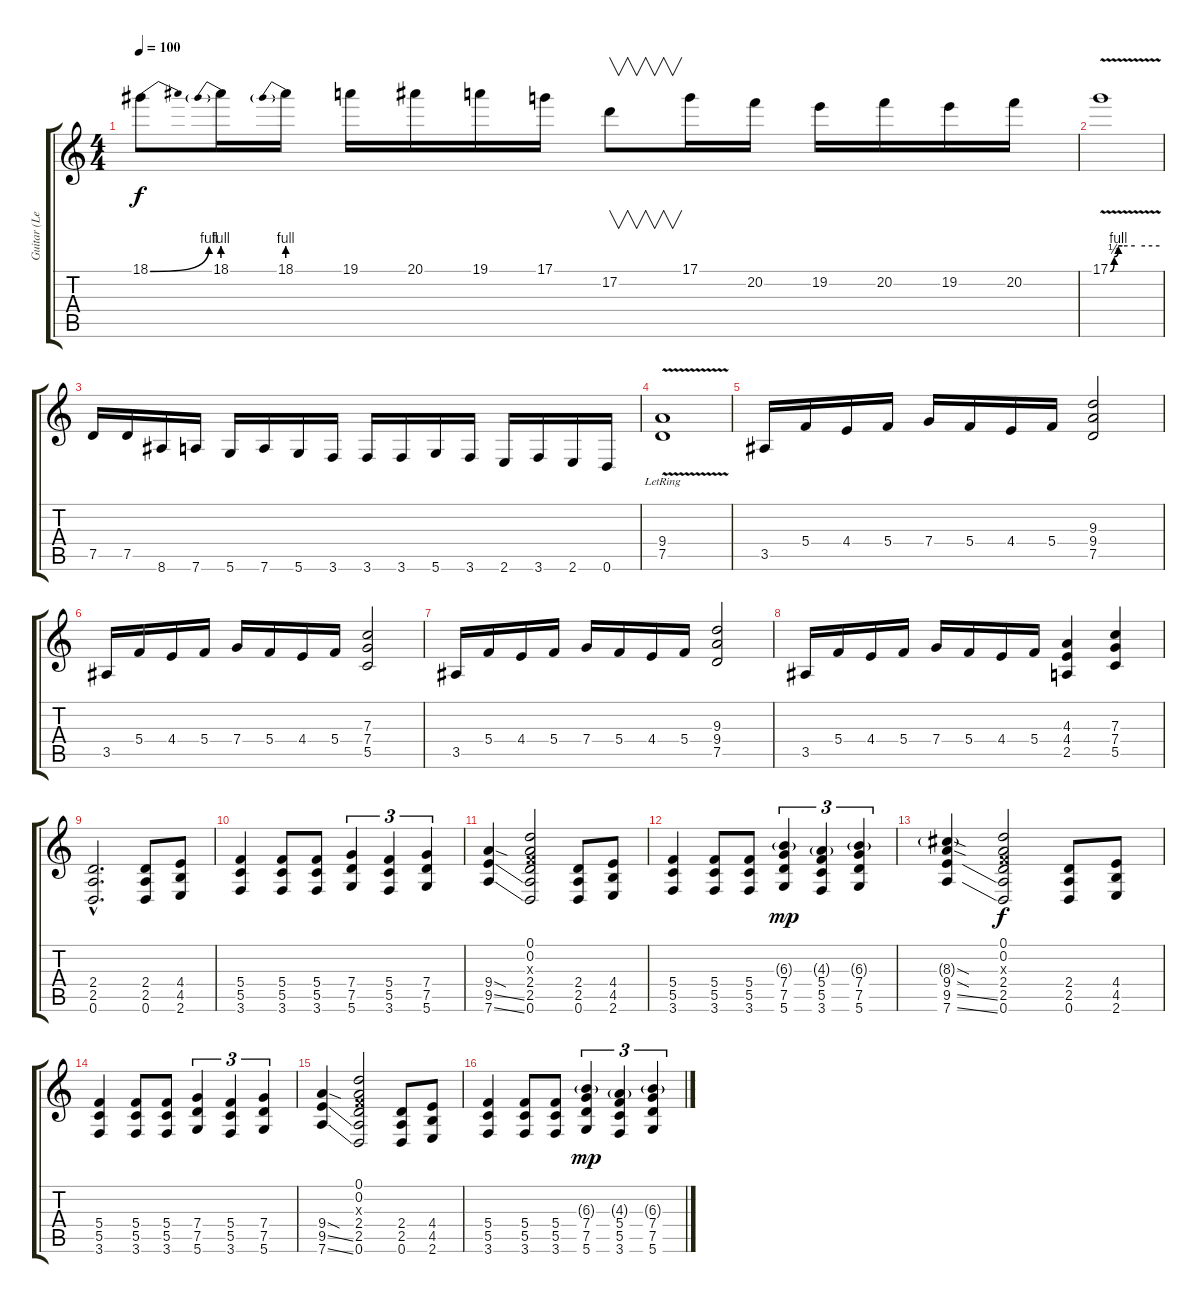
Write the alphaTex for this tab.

\track ("Guitar (Lead)" "Guitar (Le") {instrument distortionguitar}
\staff {score tabs}
\tuning (D4 A3 F3 C3 G2 D2) {hide}
\ts (4 4)
\tempo 100
\clef g2
\ks c
18.1{be (bend 0 0 60 4)}.8{dy f} 18.1{be (prebend 0 4 60 4)}.16 18.1{be (prebend 0 4 60 4)}.16 19.1.16 20.1.16 19.1.16 17.1.16 17.2.8{v} 17.1.16 20.2.16 19.2.16 20.2.16 19.2.16 20.2.16 |
17.1{be (custom 0 0 5 2 10 4 15 4 30 4 60 4) v}.1 |
7.5.16 7.5.16 8.6.16 7.6.16 5.6.16 7.6.16 5.6.16 3.6.16 3.6.16 3.6.16 5.6.16 3.6.16 2.6.16 3.6.16 2.6.16 0.6.16 |
(9.4 7.5{v lr}).1 |
3.5.16 5.4.16 4.4.16 5.4.16 7.4.16 5.4.16 4.4.16 5.4.16 (9.3 9.4 7.5).2 |
3.5.16 5.4.16 4.4.16 5.4.16 7.4.16 5.4.16 4.4.16 5.4.16 (7.3 7.4 5.5).2 |
3.5.16 5.4.16 4.4.16 5.4.16 7.4.16 5.4.16 4.4.16 5.4.16 (9.3 9.4 7.5).2 |
3.5.16 5.4.16 4.4.16 5.4.16 7.4.16 5.4.16 4.4.16 5.4.16 (4.3 4.4 2.5).4 (7.3 7.4 5.5).4 |
(2.4{hac} 2.5{hac} 0.6{hac}).2{d} (2.4 2.5 0.6).8 (4.4 4.5 2.6).8 |
(5.4 5.5 3.6).4 (5.4 5.5 3.6).8 (5.4 5.5 3.6).8 (7.4 7.5 5.6).4{tu (3 2)} (5.4 5.5 3.6).4{tu (3 2)} (7.4 7.5 5.6).4{tu (3 2)} |
(9.4{sod} 9.5{ss} 7.6{ss}).4 (0.1 0.2 0.3{x} 2.4 2.5 0.6).2 (2.4 2.5 0.6).8 (4.4 4.5 2.6).8 |
(5.4 5.5 3.6).4 (5.4 5.5 3.6).8 (5.4 5.5 3.6).8 (6.3{g} 7.4 7.5 5.6).4{tu (3 2) dy mp} (4.3{g} 5.4 5.5 3.6).4{tu (3 2)} (6.3{g} 7.4 7.5 5.6).4{tu (3 2)} |
(8.3{sod g} 9.4{sod} 9.5{ss} 7.6{ss}).4 (0.1 0.2 0.3{x} 2.4 2.5 0.6).2{dy f} (2.4 2.5 0.6).8 (4.4 4.5 2.6).8 |
(5.4 5.5 3.6).4 (5.4 5.5 3.6).8 (5.4 5.5 3.6).8 (7.4 7.5 5.6).4{tu (3 2)} (5.4 5.5 3.6).4{tu (3 2)} (7.4 7.5 5.6).4{tu (3 2)} |
(9.4{sod} 9.5{ss} 7.6{ss}).4 (0.1 0.2 0.3{x} 2.4 2.5 0.6).2 (2.4 2.5 0.6).8 (4.4 4.5 2.6).8 |
(5.4 5.5 3.6).4 (5.4 5.5 3.6).8 (5.4 5.5 3.6).8 (6.3{g} 7.4 7.5 5.6).4{tu (3 2) dy mp} (4.3{g} 5.4 5.5 3.6).4{tu (3 2)} (6.3{g} 7.4 7.5 5.6).4{tu (3 2)}
